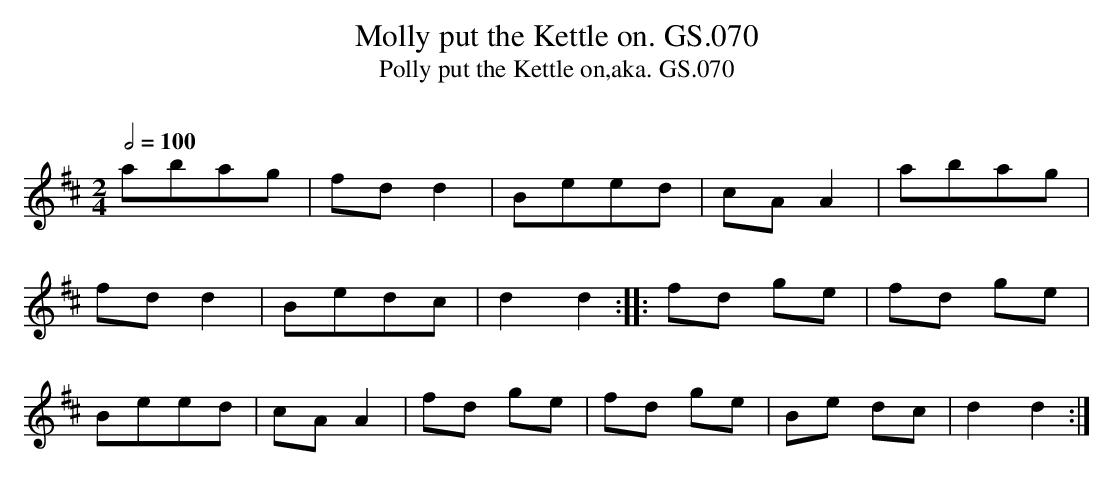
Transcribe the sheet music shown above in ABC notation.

X:1
T:Molly put the Kettle on. GS.070
T:Polly put the Kettle on,aka. GS.070
M:2/4
L:1/8
Q:1/2=100
O:
K:D major
abag | fd d2 | Beed | cAA2 | abag |
fd d2 | Bedc | d2d2 :: fd  ge | fd ge |
Beed | cA A2 | fd ge | fd ge | Be dc | d2d2  :|
